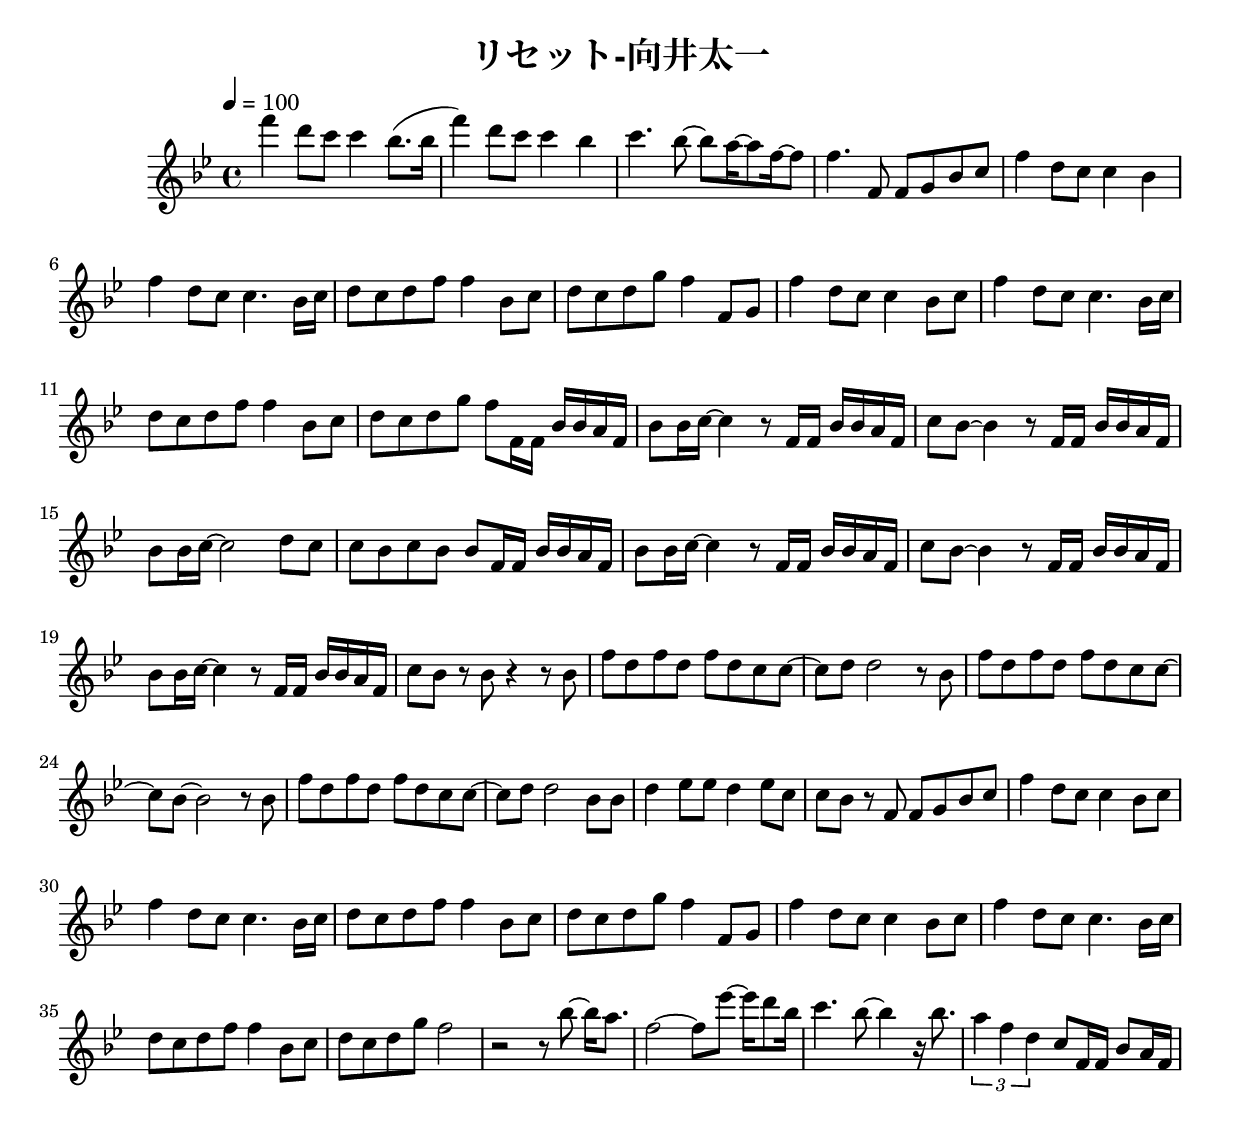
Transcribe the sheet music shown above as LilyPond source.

\header {
  title = "リセット-向井太一"
  composer = ""
}

\score {
  \relative c' { \key bes \major \time 4/4 \tempo 4 = 100
    f''4 d8 c c4 bes8. (bes16 | f'4) d8 c c4 bes | c4. bes8~ bes a16~ a8 f16~ f8 | f4. f,8 f g bes c |
    f4 d8 c c4 bes | f' d8 c c4. bes16 c | d8 c d f f4 bes,8 c | d c d g f4 f,8 g |
    f'4 d8 c c4 bes8 c | f4 d8 c c4. bes16 c | d8 c d f f4 bes,8 c | d c d g f f,16 f bes bes a f |
    bes8 bes16 c~ c4 r8 f,16 f bes bes a f | c'8 bes~ bes4 r8 f16 f bes bes a f | bes8 bes16 c~ c2 d8 c |
    c bes c bes bes f16 f bes bes a f |bes8 bes16 c~ c4 r8 f,16 f bes bes a f | c'8 bes~ bes4 r8 f16 f bes bes a f |
    bes8 bes16 c~ c4 r8 f,16 f bes bes a f | c'8 bes r bes r4 r8 bes | f' d f d f d c c~ |c d d2 r8 bes |
    f' d f d f d c c~ | c bes~ bes2 r8 bes | f' d f d f d c c~ |c d d2 bes8 bes | d4 ees8 ees d4 ees8 c |
    c bes r f f g bes c |

    f4 d8 c c4 bes8 c | f4 d8 c c4. bes16 c | d8 c d f f4 bes,8 c | d c d g f4 f,8 g | f'4 d8 c c4 bes8 c |
    f4 d8 c c4. bes16 c | d8 c d f f4 bes,8 c | d c d g f2 | r2 r8 bes8~ bes16 a8. | f2~ f8 ees'~ ees16 d8 bes16 |
    c4. bes8~ bes4 r16 bes8. | \tuplet 3/2 { a4 f d } c8 f,16 f bes8 a16 f | 
  }

  \layout {}
  \midi {}
}